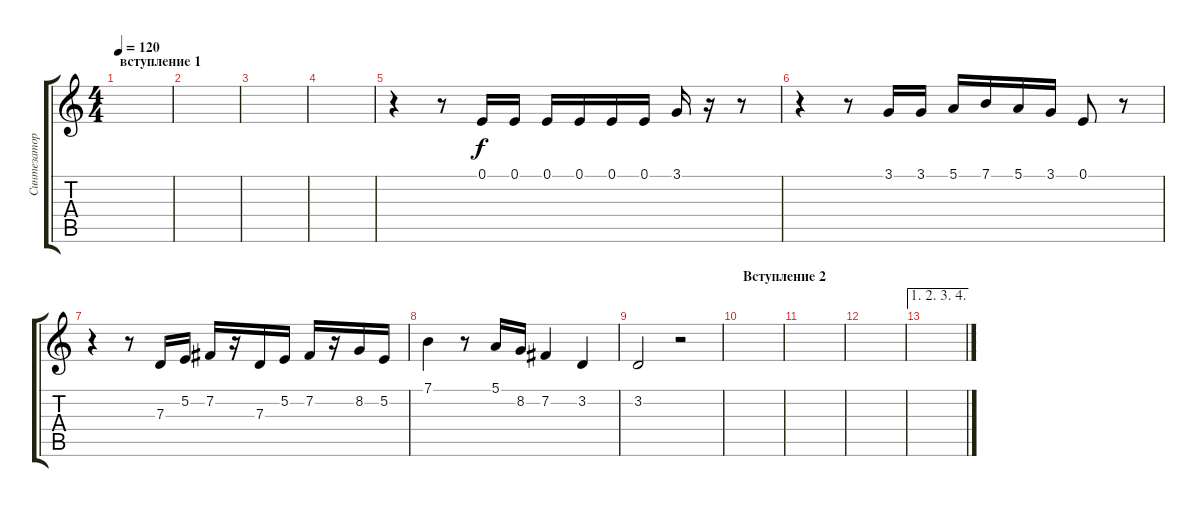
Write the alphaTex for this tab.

\track ("Синтезатор 3(не точно)" "Синтезатор") {instrument trumpet}
\staff {score tabs}
\tuning (E4 B3 G3 D3 A2 E2) {hide}
\ts (4 4)
\section ("" "вступление 1")
\tempo 120
\clef g2
\ks c
|
|
|
|
r.4 r.8 0.1.16 0.1.16 0.1.16 0.1.16 0.1.16 0.1.16 3.1.16 r.16 r.8 |
r.4 r.8 3.1.16 3.1.16 5.1.16 7.1.16 5.1.16 3.1.16 0.1.8 r.8 |
r.4 r.8 7.3.16 5.2.16 7.2.16 r.16 7.3.16 5.2.16 7.2.16 r.16 8.2.16 5.2.16 |
7.1.4 r.8 5.1.16 8.2.16 7.2.4 3.2.4 |
3.2.2 r.2 |
\section ("" "Вступление 2 ")
|
|
|
\ae (1 2 3 4)
